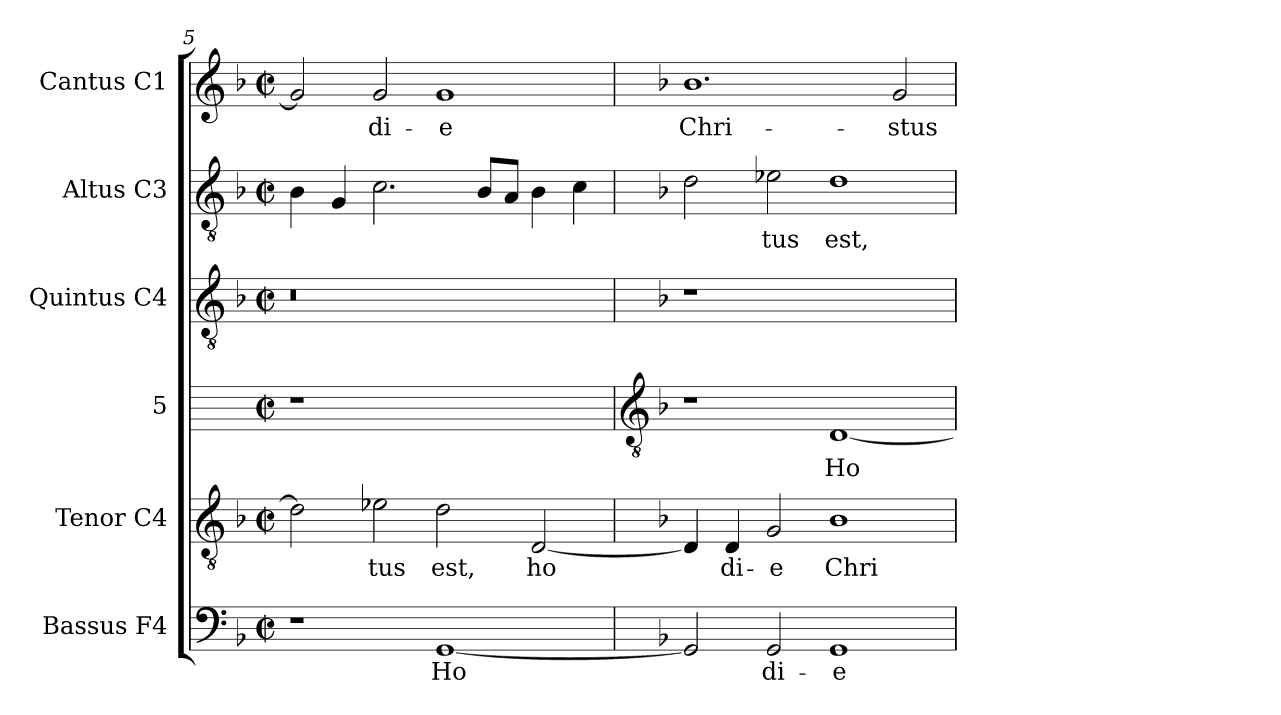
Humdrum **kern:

**kern	**text	**kern	**text	**kern	**text	**kern	**kern	**text	**kern	**text
*part6	*part6	*part5	*part5	*part4	*part4	*part3	*part2	*part2	*part1	*part1
*staff6	*staff6	*staff5	*staff5	*staff4	*staff4	*staff3	*staff2	*staff2	*staff1	*staff1
*I"Bassus  F4	*	*I"Tenor  C4	*	*I"5	*	*I"Quintus  C4	*I"Altus  C3	*	*I"Cantus  C1	*
*I'B	*	*I'T	*	*	*	*	*I'A	*	*I'C	*
*clefF4	*	*clefGv2	*	*	*	*clefGv2	*clefGv2	*	*clefG2	*
*k[b-]	*	*k[b-]	*	*k[]	*	*k[b-]	*k[b-]	*	*k[b-]	*
*F:	*	*F:	*	*C:	*	*F:	*F:	*	*F:	*
*M2/2	*	*M2/2	*	*M2/2	*	*M2/2	*M2/2	*	*M2/2	*
*met(c|)	*	*met(c|)	*	*met(c|)	*	*met(c|)	*met(c|)	*	*met(c|)	*
=5	=5	=5	=5	=5	=5	=5	=5	=5	=5	=5
!	!	!	!LO:LY:b:cj	!	!	!	!	!LO:LY:b:cj	!	!LO:LY:b:cj
1r	.	2d\]	--	1r	.	0r	4B-\	--	2g/]	--
!	!	!	!	!	!	!	!	!LO:LY:b:cj	!	!
.	.	.	.	.	.	.	4G/	--	.	.
!	!	!	!LO:LY:b:cj	!	!	!	!	!LO:LY:b:cj	!	!LO:LY:b:cj
.	.	2e-X\	-tus	.	.	.	2.c\	--	2g/	-di-
!	!LO:LY:b:cj	!	!LO:LY:b:cj	!	!	!	!	!	!	!LO:LY:b:cj
[<1GG	Ho-	2d\	est,	1ryy	.	.	.	.	1g	-e
!	!	!	!	!	!	!	!	!LO:LY:b:cj	!	!
.	.	.	.	.	.	.	8B-/L	--	.	.
!	!	!	!	!	!	!	!	!LO:LY:b:cj	!	!
.	.	.	.	.	.	.	8A/J	--	.	.
!	!	!	!LO:LY:b:cj	!	!	!	!	!LO:LY:b:cj	!	!
.	.	[<2D/	ho-	.	.	.	4B-\	--	.	.
!	!	!	!	!	!	!	!	!LO:LY:b:cj	!	!
.	.	.	.	.	.	.	4c\	--	.	.
!!LO:LB:g=z
=6	=6	=6	=6	=6	=6	=6	=6	=6	=6	=6
*	*	*	*	*clefGv2	*	*	*	*	*	*
*	*	*	*	*k[b-]	*	*	*	*	*	*
*	*	*	*	*F:	*	*	*	*	*	*
!	!LO:LY:b:cj	!	!LO:LY:b:cj	!	!	!	!	!LO:LY:b:cj	!	!LO:LY:b:cj
2GG/]	--	4D/]	--	1r	.	1r	2d\	--	1.b-	Chri-
!	!	!	!LO:LY:b:cj	!	!	!	!	!	!	!
.	.	4D/	-di-	.	.	.	.	.	.	.
!	!LO:LY:b:cj	!	!LO:LY:b:cj	!	!	!	!	!LO:LY:b:cj	!	!
2GG/	-di-	2G/	-e	.	.	.	2e-X\	-tus	.	.
!	!LO:LY:b:cj	!	!LO:LY:b:cj	!	!LO:LY:b:cj	!	!	!LO:LY:b:cj	!	!
1GG	-e	1B-	Chri-	[<1D	Ho-	1ryy	1d	est,	.	.
!	!	!	!	!	!	!	!	!	!	!LO:LY:b:cj
.	.	.	.	.	.	.	.	.	2g/	-stus
=	=	=	=	=	=	=	=	=	=	=
*-	*-	*-	*-	*-	*-	*-	*-	*-	*-	*-
